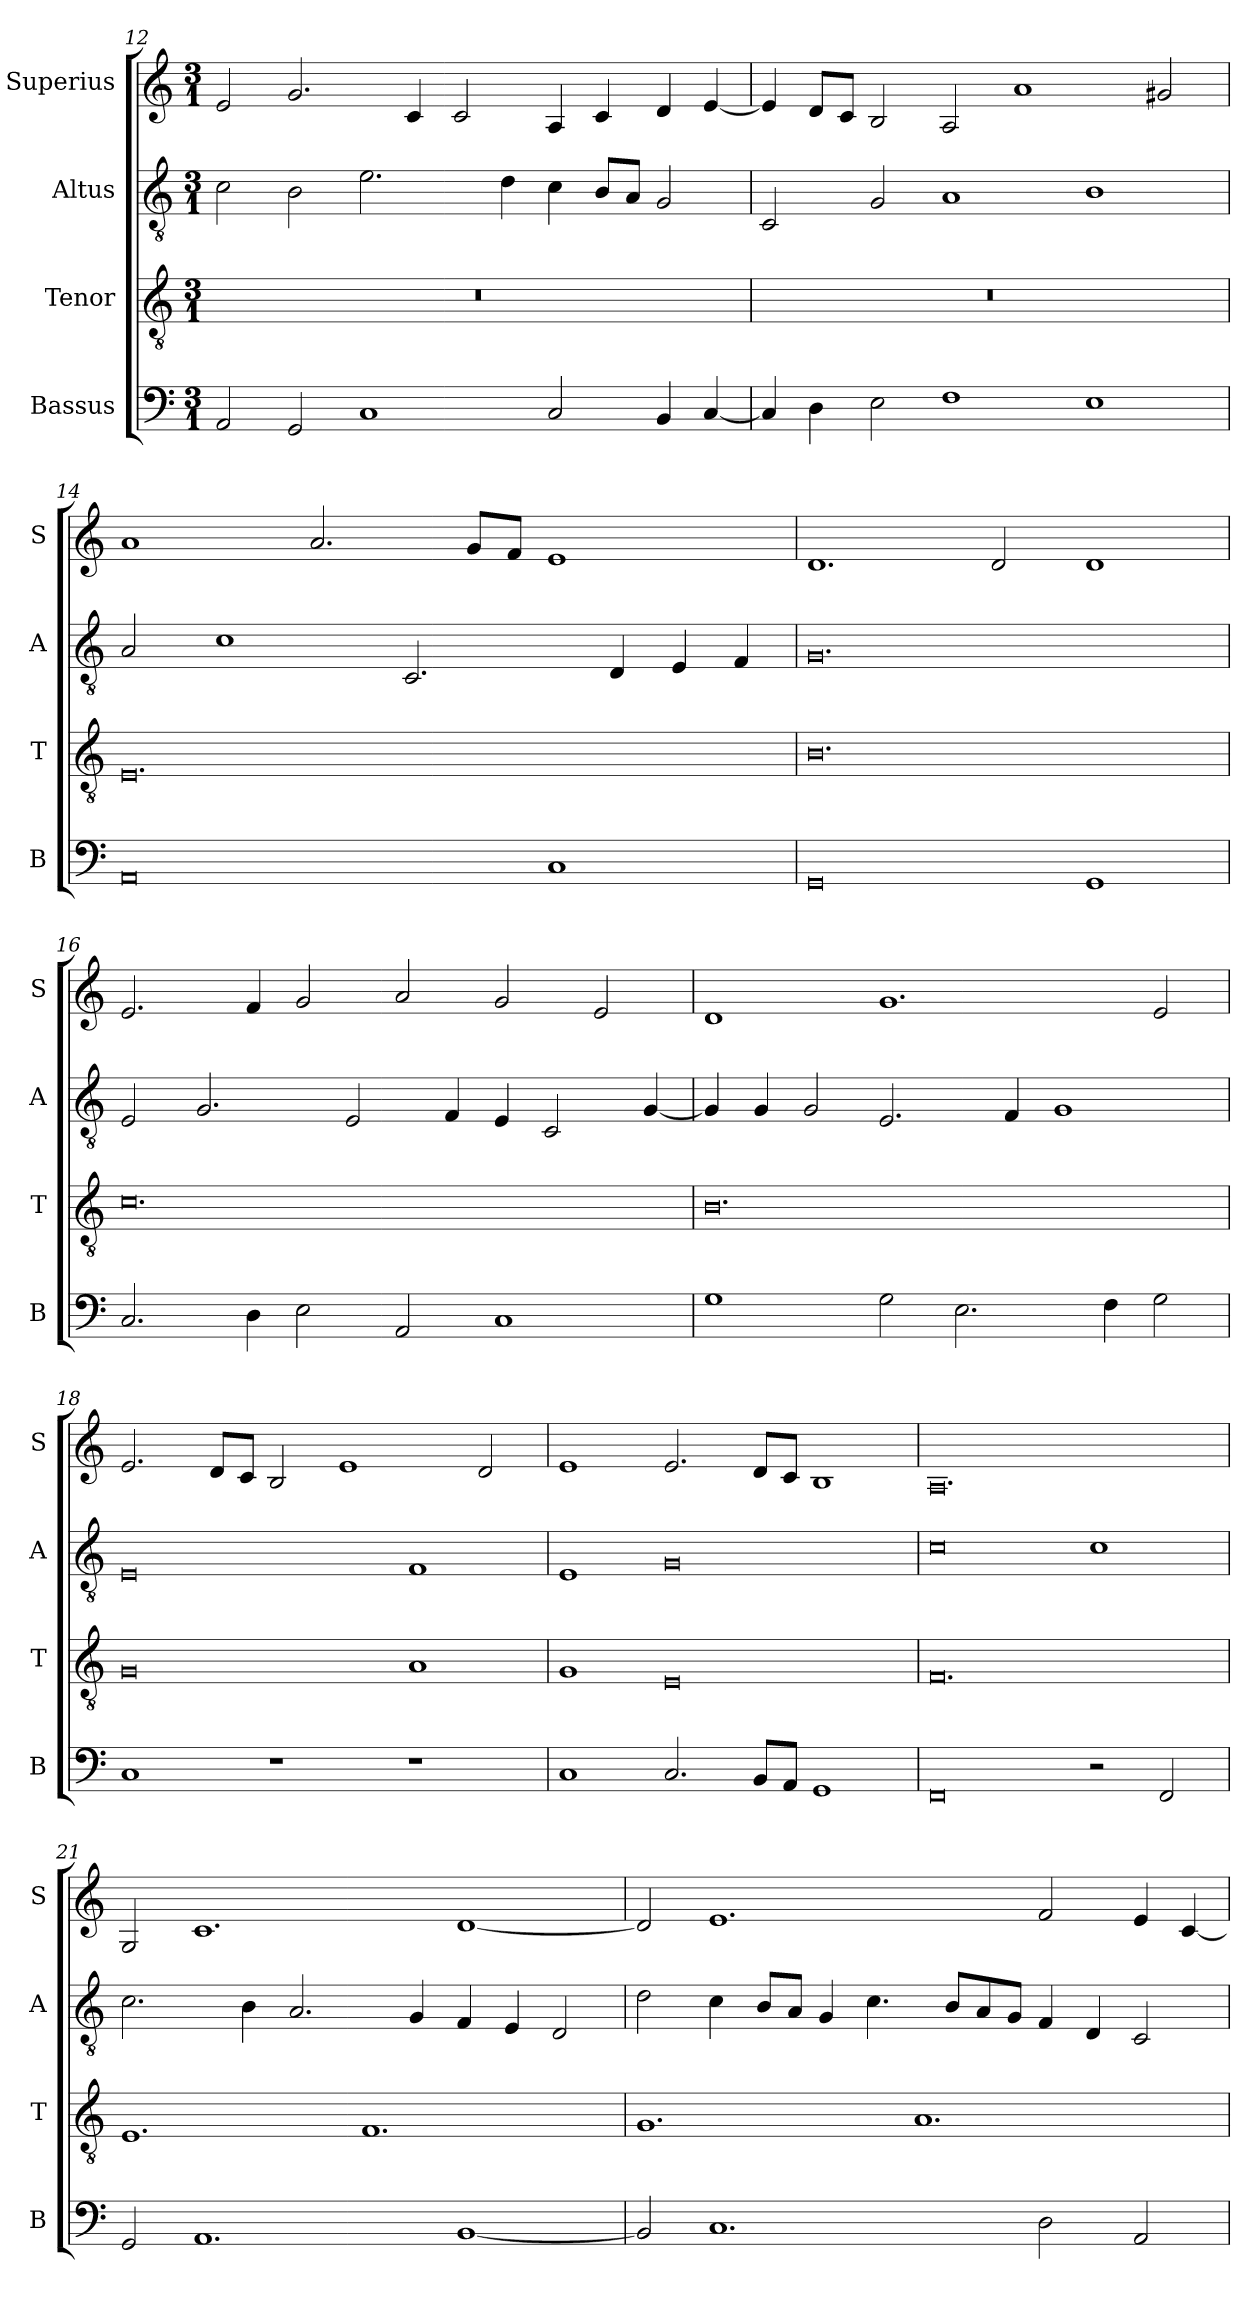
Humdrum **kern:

**kern	**kern	**kern	**kern
*part4	*part3	*part2	*part1
*staff4	*staff3	*staff2	*staff1
*I"Bassus	*I"Tenor	*I"Altus	*I"Superius
*I'B	*I'T	*I'A	*I'S
*clefF4	*clefGv2	*clefGv2	*clefG2
*k[]	*k[]	*k[]	*k[]
*M3/1	*M3/1	*M3/1	*M3/1
=12	=12	=12	=12
2AA/	0.r	2c\	2e/
2GG/	.	2B\	2.g/
1C	.	2.e\	.
.	.	.	4c/
.	.	.	2c/
.	.	4d\	.
2C/	.	4c\	4A/
.	.	8B/L	4c/
.	.	8A/J	.
4BB/	.	2G/	4d/
[4C/	.	.	[4e/
=13	=13	=13	=13
4C/]	0.r	2C/	4e/]
4D\	.	.	8d/L
.	.	.	8c/J
2E\	.	2G/	2B/
1F	.	1A	2A/
.	.	.	1a
1E	.	1B	.
.	.	.	2g#X/
=14	=14	=14	=14
0AA	0.E	2A/	1a
.	.	1c	.
.	.	.	2.a/
.	.	2.C/	.
.	.	.	8g/L
.	.	.	8f/J
1C	.	.	1e
.	.	4D/	.
.	.	4E/	.
.	.	4F/	.
=15	=15	=15	=15
0GG	0.B	0.G	1.d
.	.	.	2d/
1GG	.	.	1d
=16	=16	=16	=16
2.C/	0.c	2E/	2.e/
.	.	2.G/	.
4D\	.	.	4f/
2E\	.	.	2g/
.	.	2E/	.
2AA/	.	.	2a/
.	.	4F/	.
1C	.	4E/	2g/
.	.	2C/	.
.	.	.	2e/
.	.	[4G/	.
=17	=17	=17	=17
1G	0.B	4G/]	1d
.	.	4G/	.
.	.	2G/	.
2G\	.	2.E/	1.g
2.E\	.	.	.
.	.	4F/	.
.	.	1G	.
4F\	.	.	.
2G\	.	.	2e/
=18	=18	=18	=18
1C	0G	0E	2.e/
.	.	.	8d/L
.	.	.	8c/J
1r	.	.	2B/
.	.	.	1e
1r	1A	1F	.
.	.	.	2d/
=19	=19	=19	=19
1C	1G	1E	1e
2.C/	0E	0G	2.e/
8BB/L	.	.	8d/L
8AA/J	.	.	8c/J
1GG	.	.	1B
=20	=20	=20	=20
0FF	0.F	0c	0.A
2r	.	1c	.
2FF/	.	.	.
=21	=21	=21	=21
2GG/	1.E	2.c\	2G/
1.AA	.	.	1.c
.	.	4B\	.
.	.	2.A/	.
.	1.F	.	.
.	.	4G/	.
[1BB	.	4F/	[1d
.	.	4E/	.
.	.	2D/	.
=22	=22	=22	=22
2BB/]	1.G	2d\	2d/]
1.C	.	4c\	1.e
.	.	8B/L	.
.	.	8A/J	.
.	.	4G/	.
.	.	4.c\	.
.	1.A	.	.
.	.	8B/L	.
.	.	8A/	.
.	.	8G/J	.
2D\	.	4F/	2f/
.	.	4D/	.
2AA/	.	2C/	4e/
.	.	.	[4c/
=	=	=	=
*-	*-	*-	*-
